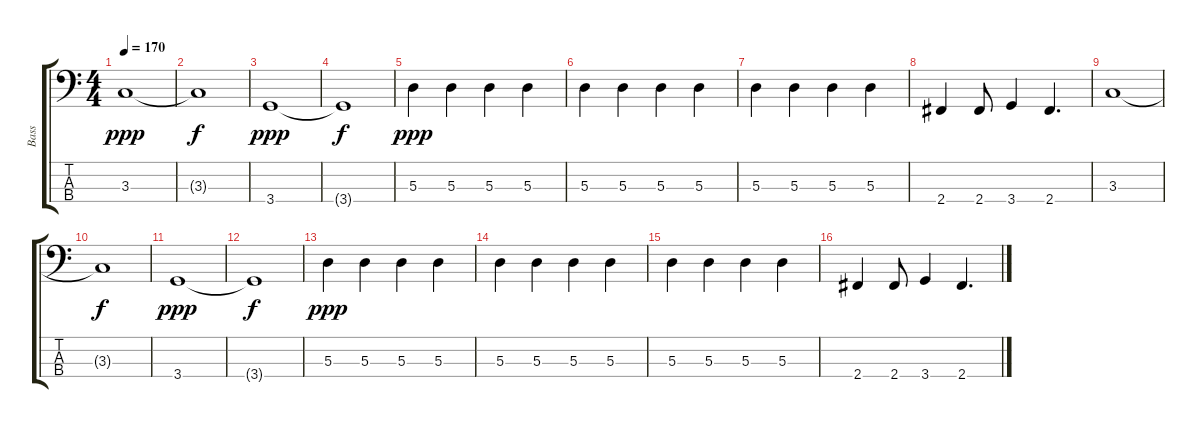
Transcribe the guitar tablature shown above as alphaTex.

\track ("Bass" "Bass") {instrument electricbasspick}
\staff {score tabs}
\tuning (G2 D2 A1 E1) {hide}
\ts (4 4)
\tempo 170
\clef f4
\ks c
3.3.1{dy ppp} |
3.3{t}.1{dy f} |
3.4.1{dy ppp} |
3.4{t}.1{dy f} |
5.3.4{dy ppp} 5.3.4 5.3.4 5.3.4 |
5.3.4 5.3.4 5.3.4 5.3.4 |
5.3.4 5.3.4 5.3.4 5.3.4 |
2.4.4 2.4.8 3.4.4 2.4.4{d} |
3.3.1 |
3.3{t}.1{dy f} |
3.4.1{dy ppp} |
3.4{t}.1{dy f} |
5.3.4{dy ppp} 5.3.4 5.3.4 5.3.4 |
5.3.4 5.3.4 5.3.4 5.3.4 |
5.3.4 5.3.4 5.3.4 5.3.4 |
2.4.4 2.4.8 3.4.4 2.4.4{d}
